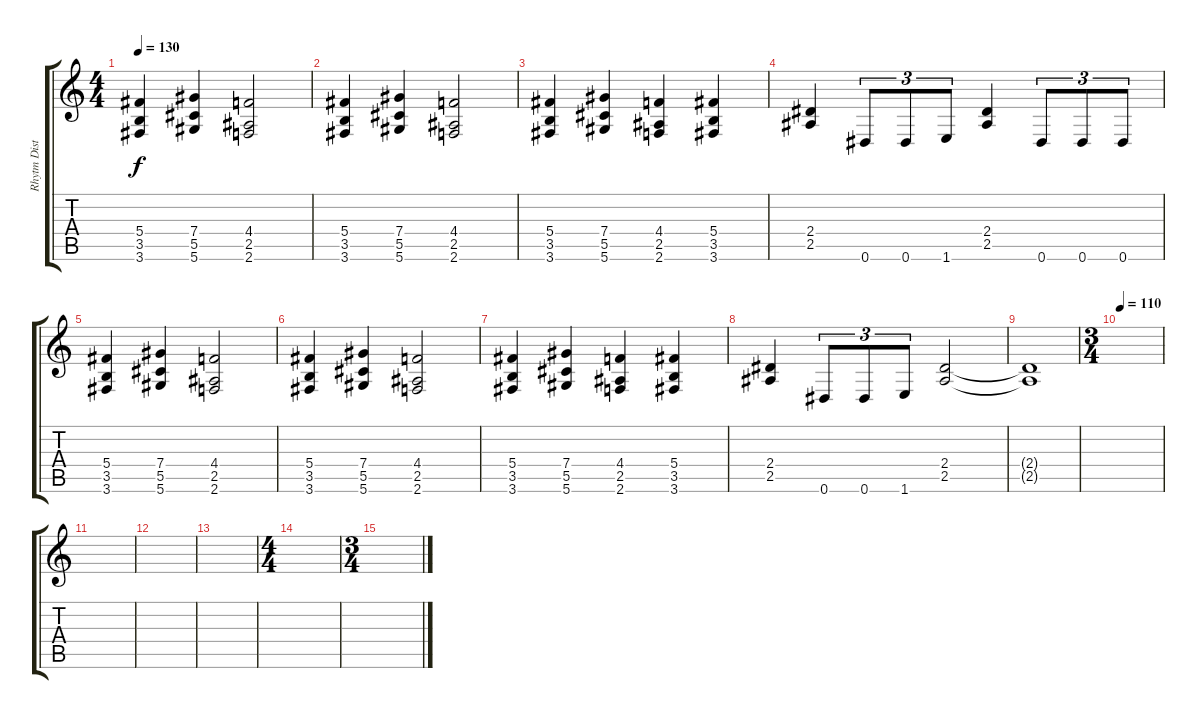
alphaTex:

\track ("Rhytm Distortion" "Rhytm Dist") {instrument overdrivenguitar}
\staff {score tabs}
\tuning (Eb4 Bb3 Gb3 Db3 Ab2 Eb2) {hide}
\ts (4 4)
\tempo 130
\clef g2
\ks c
(5.4 3.5 3.6).4{dy f} (7.4 5.5 5.6).4 (4.4 2.5 2.6).2 |
(5.4 3.5 3.6).4 (7.4 5.5 5.6).4 (4.4 2.5 2.6).2 |
(5.4 3.5 3.6).4 (7.4 5.5 5.6).4 (4.4 2.5 2.6).4 (5.4 3.5 3.6).4 |
(2.4 2.5).4 0.6.8{tu (3 2)} 0.6.8{tu (3 2)} 1.6.8{tu (3 2)} (2.4 2.5).4 0.6.8{tu (3 2)} 0.6.8{tu (3 2)} 0.6.8{tu (3 2)} |
(5.4 3.5 3.6).4 (7.4 5.5 5.6).4 (4.4 2.5 2.6).2 |
(5.4 3.5 3.6).4 (7.4 5.5 5.6).4 (4.4 2.5 2.6).2 |
(5.4 3.5 3.6).4 (7.4 5.5 5.6).4 (4.4 2.5 2.6).4 (5.4 3.5 3.6).4 |
(2.4 2.5).4 0.6.8{tu (3 2)} 0.6.8{tu (3 2)} 1.6.8{tu (3 2)} (2.4 2.5).2 |
(2.4{t} 2.5{t}).1 |
\ts (3 4)
\tempo 110
|
|
|
|
\ts (4 4)
|
\ts (3 4)
